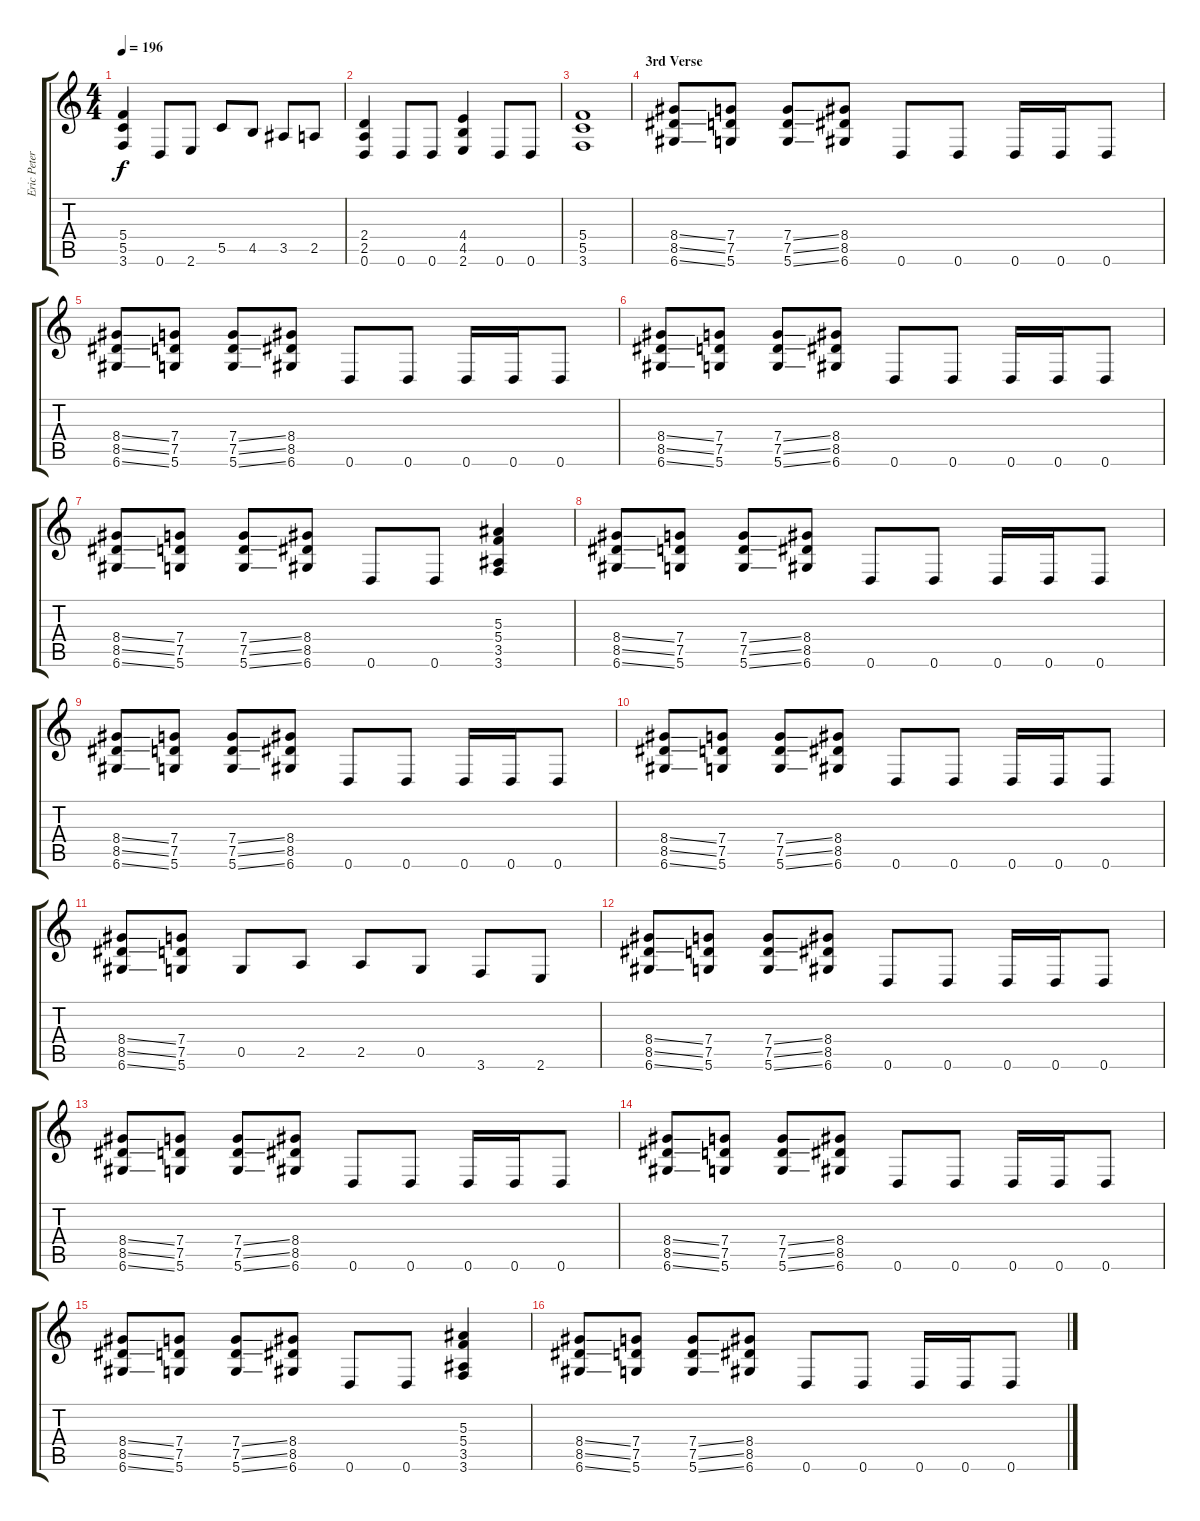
\track ("Eric Peterson - Rythm Guitar" "Eric Peter") {instrument overdrivenguitar}
\staff {score tabs}
\tuning (D4 A3 F3 C3 G2 D2) {hide}
\ts (4 4)
\tempo 196
\clef g2
\ks c
(5.4 5.5 3.6).4{dy f} 0.6.8 2.6.8 5.5.8 4.5.8 3.5.8 2.5.8 |
(2.4 2.5 0.6).4 0.6.8 0.6.8 (4.4 4.5 2.6).4 0.6.8 0.6.8 |
(5.4 5.5 3.6).1 |
\section ("" "3rd Verse")
(8.4{ss} 8.5{ss} 6.6{ss}).8 (7.4 7.5 5.6).8 (7.4{ss} 7.5{ss} 5.6{ss}).8 (8.4 8.5 6.6).8 0.6.8 0.6.8 0.6.16 0.6.16 0.6.8 |
(8.4{ss} 8.5{ss} 6.6{ss}).8 (7.4 7.5 5.6).8 (7.4{ss} 7.5{ss} 5.6{ss}).8 (8.4 8.5 6.6).8 0.6.8 0.6.8 0.6.16 0.6.16 0.6.8 |
(8.4{ss} 8.5{ss} 6.6{ss}).8 (7.4 7.5 5.6).8 (7.4{ss} 7.5{ss} 5.6{ss}).8 (8.4 8.5 6.6).8 0.6.8 0.6.8 0.6.16 0.6.16 0.6.8 |
(8.4{ss} 8.5{ss} 6.6{ss}).8 (7.4 7.5 5.6).8 (7.4{ss} 7.5{ss} 5.6{ss}).8 (8.4 8.5 6.6).8 0.6.8 0.6.8 (5.3 5.4 3.5 3.6).4 |
(8.4{ss} 8.5{ss} 6.6{ss}).8 (7.4 7.5 5.6).8 (7.4{ss} 7.5{ss} 5.6{ss}).8 (8.4 8.5 6.6).8 0.6.8 0.6.8 0.6.16 0.6.16 0.6.8 |
(8.4{ss} 8.5{ss} 6.6{ss}).8 (7.4 7.5 5.6).8 (7.4{ss} 7.5{ss} 5.6{ss}).8 (8.4 8.5 6.6).8 0.6.8 0.6.8 0.6.16 0.6.16 0.6.8 |
(8.4{ss} 8.5{ss} 6.6{ss}).8 (7.4 7.5 5.6).8 (7.4{ss} 7.5{ss} 5.6{ss}).8 (8.4 8.5 6.6).8 0.6.8 0.6.8 0.6.16 0.6.16 0.6.8 |
(8.4{ss} 8.5{ss} 6.6{ss}).8 (7.4 7.5 5.6).8 0.5.8 2.5.8 2.5.8 0.5.8 3.6.8 2.6.8 |
(8.4{ss} 8.5{ss} 6.6{ss}).8 (7.4 7.5 5.6).8 (7.4{ss} 7.5{ss} 5.6{ss}).8 (8.4 8.5 6.6).8 0.6.8 0.6.8 0.6.16 0.6.16 0.6.8 |
(8.4{ss} 8.5{ss} 6.6{ss}).8 (7.4 7.5 5.6).8 (7.4{ss} 7.5{ss} 5.6{ss}).8 (8.4 8.5 6.6).8 0.6.8 0.6.8 0.6.16 0.6.16 0.6.8 |
(8.4{ss} 8.5{ss} 6.6{ss}).8 (7.4 7.5 5.6).8 (7.4{ss} 7.5{ss} 5.6{ss}).8 (8.4 8.5 6.6).8 0.6.8 0.6.8 0.6.16 0.6.16 0.6.8 |
(8.4{ss} 8.5{ss} 6.6{ss}).8 (7.4 7.5 5.6).8 (7.4{ss} 7.5{ss} 5.6{ss}).8 (8.4 8.5 6.6).8 0.6.8 0.6.8 (5.3 5.4 3.5 3.6).4 |
(8.4{ss} 8.5{ss} 6.6{ss}).8 (7.4 7.5 5.6).8 (7.4{ss} 7.5{ss} 5.6{ss}).8 (8.4 8.5 6.6).8 0.6.8 0.6.8 0.6.16 0.6.16 0.6.8
